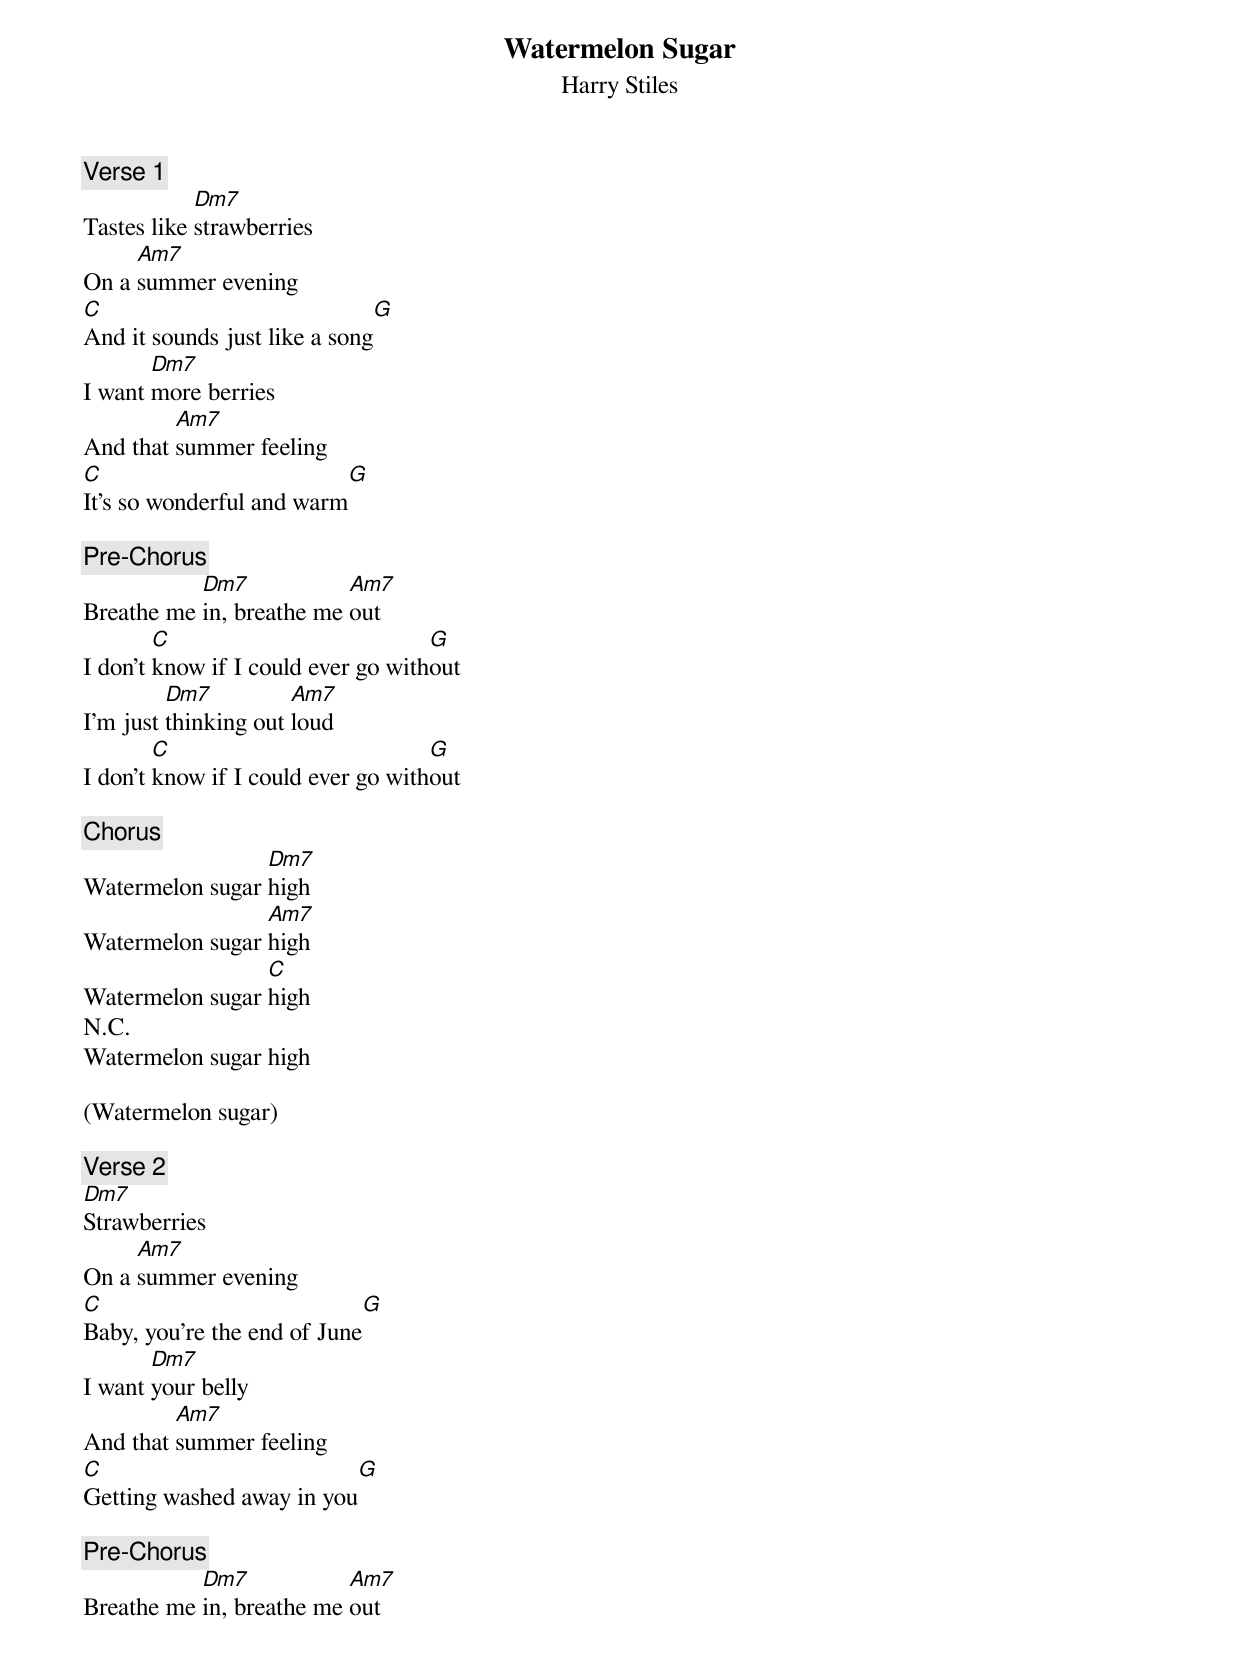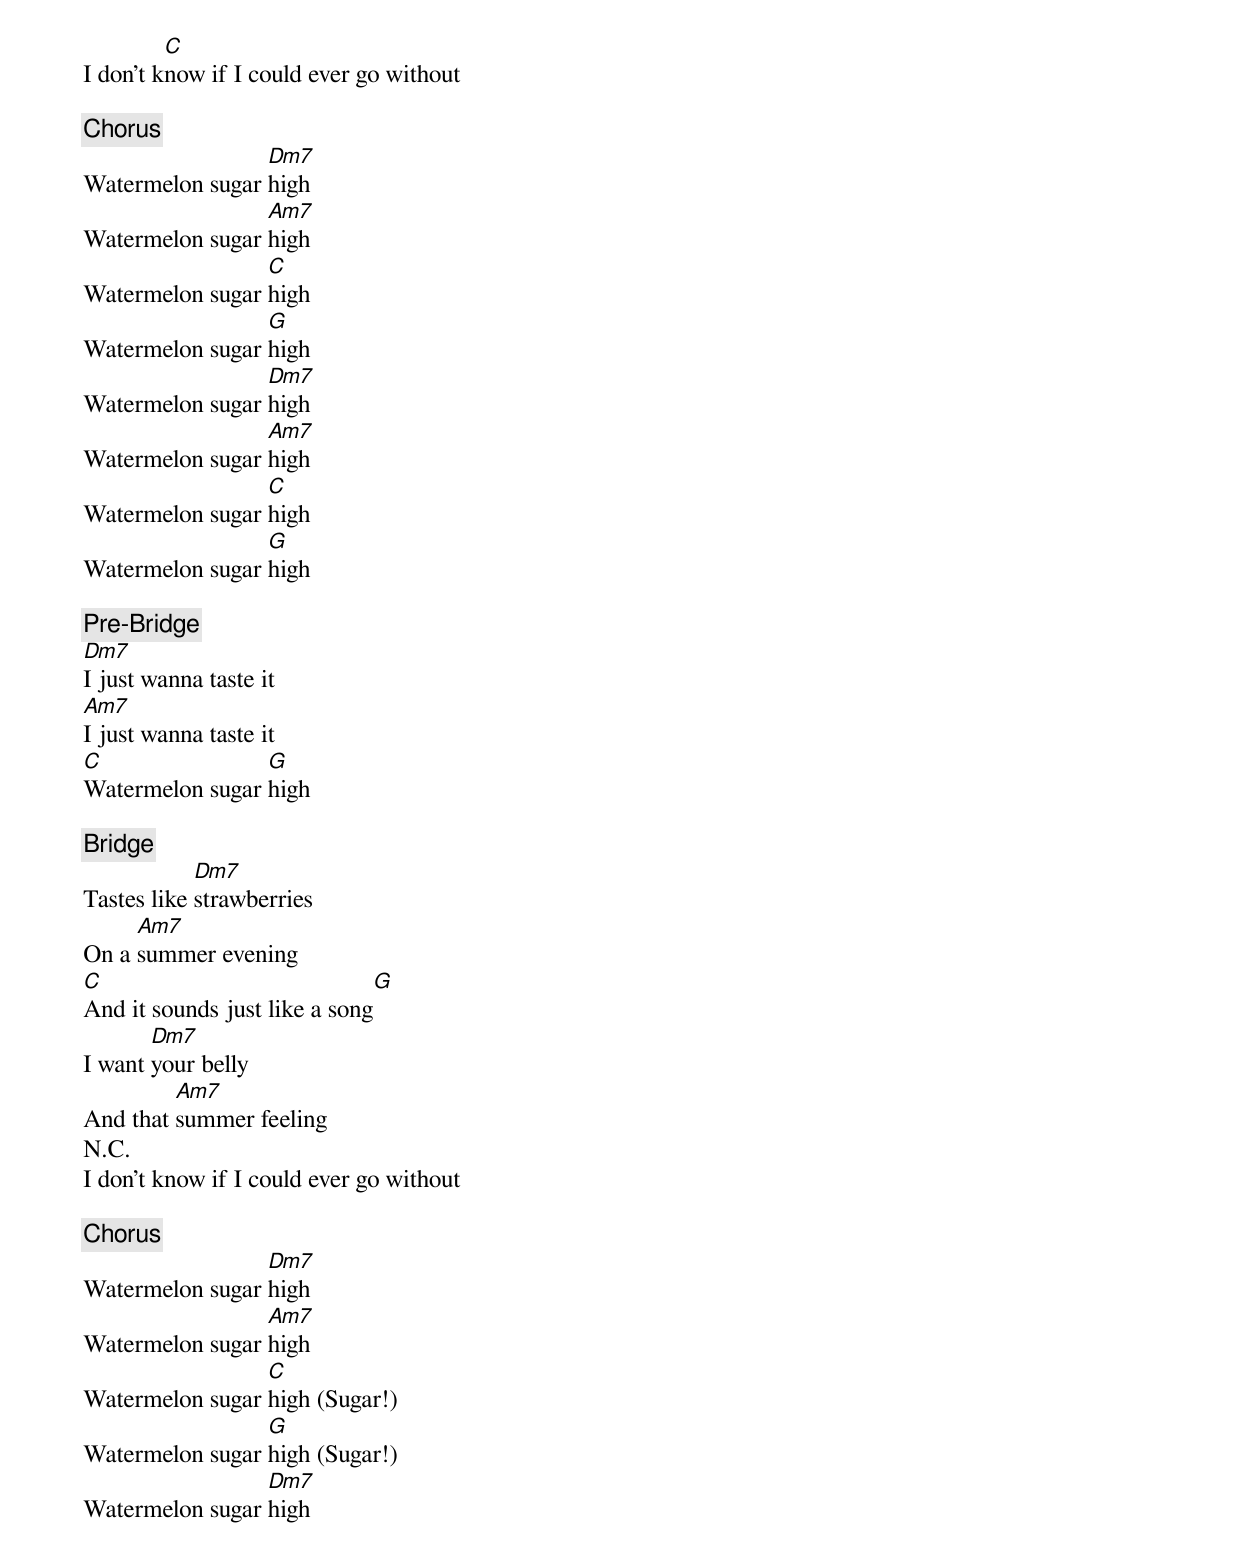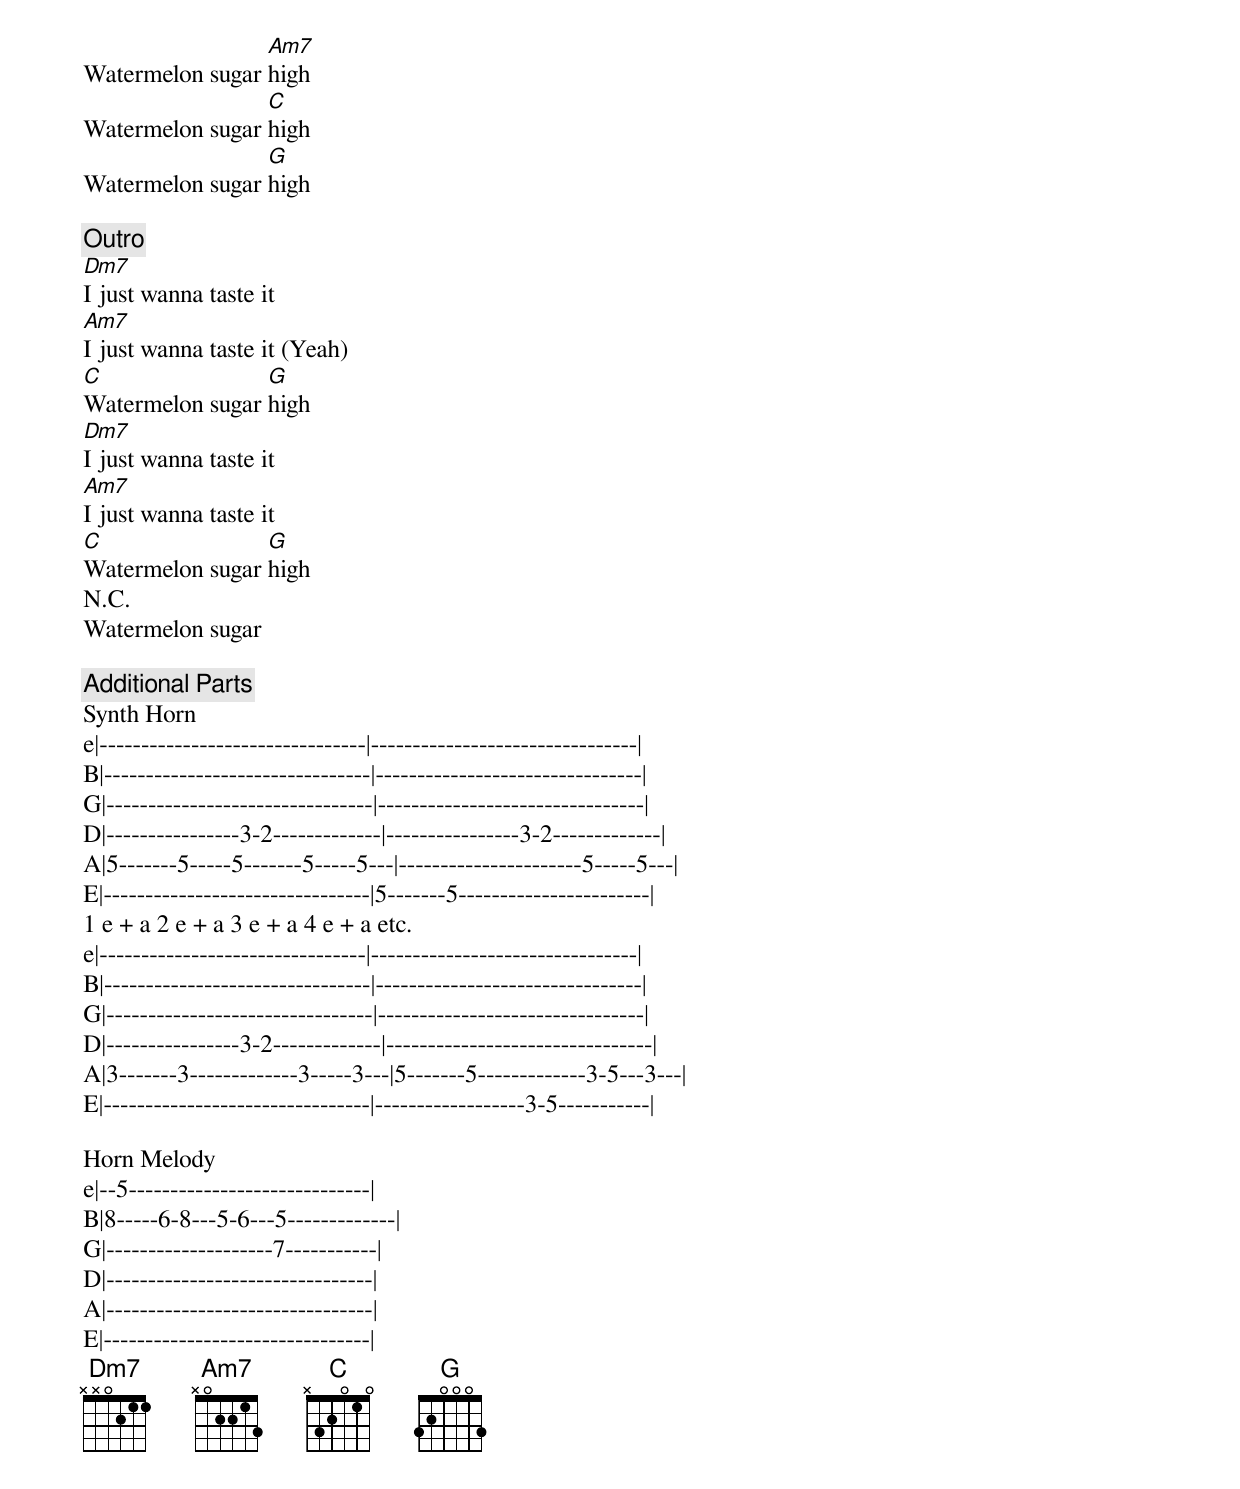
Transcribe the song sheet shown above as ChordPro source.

{t: Watermelon Sugar}
{st: Harry Stiles}

{c: Verse 1}
Tastes like [Dm7]strawberries
On a [Am7]summer evening
[C]And it sounds just like a song[G]
I want [Dm7]more berries
And that [Am7]summer feeling
[C]It's so wonderful and warm[G]

{c: Pre-Chorus}
Breathe me [Dm7]in, breathe me [Am7]out
I don't [C]know if I could ever go with[G]out
I'm just [Dm7]thinking out [Am7]loud
I don't [C]know if I could ever go with[G]out

{c: Chorus}
Watermelon sugar [Dm7]high
Watermelon sugar [Am7]high
Watermelon sugar [C]high
N.C.
Watermelon sugar high

(Watermelon sugar)

{c: Verse 2}
[Dm7]Strawberries
On a [Am7]summer evening
[C]Baby, you're the end of June[G]
I want [Dm7]your belly
And that [Am7]summer feeling
[C]Getting washed away in you[G]

{c: Pre-Chorus}
Breathe me [Dm7]in, breathe me [Am7]out
I don't k[C]now if I could ever go without

{c: Chorus}
Watermelon sugar [Dm7]high
Watermelon sugar [Am7]high
Watermelon sugar [C]high
Watermelon sugar [G]high
Watermelon sugar [Dm7]high
Watermelon sugar [Am7]high
Watermelon sugar [C]high
Watermelon sugar [G]high

{c: Pre-Bridge}
[Dm7]I just wanna taste it
[Am7]I just wanna taste it
[C]Watermelon sugar [G]high

{c: Bridge}
Tastes like [Dm7]strawberries
On a [Am7]summer evening
[C]And it sounds just like a song[G]
I want [Dm7]your belly
And that [Am7]summer feeling
N.C.
I don't know if I could ever go without

{c: Chorus}
Watermelon sugar [Dm7]high
Watermelon sugar [Am7]high
Watermelon sugar [C]high (Sugar!)
Watermelon sugar [G]high (Sugar!)
Watermelon sugar [Dm7]high
Watermelon sugar [Am7]high
Watermelon sugar [C]high
Watermelon sugar [G]high

{c: Outro}
[Dm7]I just wanna taste it
[Am7]I just wanna taste it (Yeah)
[C]Watermelon sugar [G]high
[Dm7]I just wanna taste it
[Am7]I just wanna taste it
[C]Watermelon sugar [G]high
N.C.
Watermelon sugar

{c: Additional Parts}
Synth Horn
e|--------------------------------|--------------------------------|
B|--------------------------------|--------------------------------|
G|--------------------------------|--------------------------------|
D|----------------3-2-------------|----------------3-2-------------|
A|5-------5-----5-------5-----5---|----------------------5-----5---|
E|--------------------------------|5-------5-----------------------|
1 e + a 2 e + a 3 e + a 4 e + a etc.
e|--------------------------------|--------------------------------|
B|--------------------------------|--------------------------------|
G|--------------------------------|--------------------------------|
D|----------------3-2-------------|--------------------------------|
A|3-------3-------------3-----3---|5-------5-------------3-5---3---|
E|--------------------------------|------------------3-5-----------|

Horn Melody
e|--5-----------------------------|
B|8-----6-8---5-6---5-------------|
G|--------------------7-----------|
D|--------------------------------|
A|--------------------------------|
E|--------------------------------|
